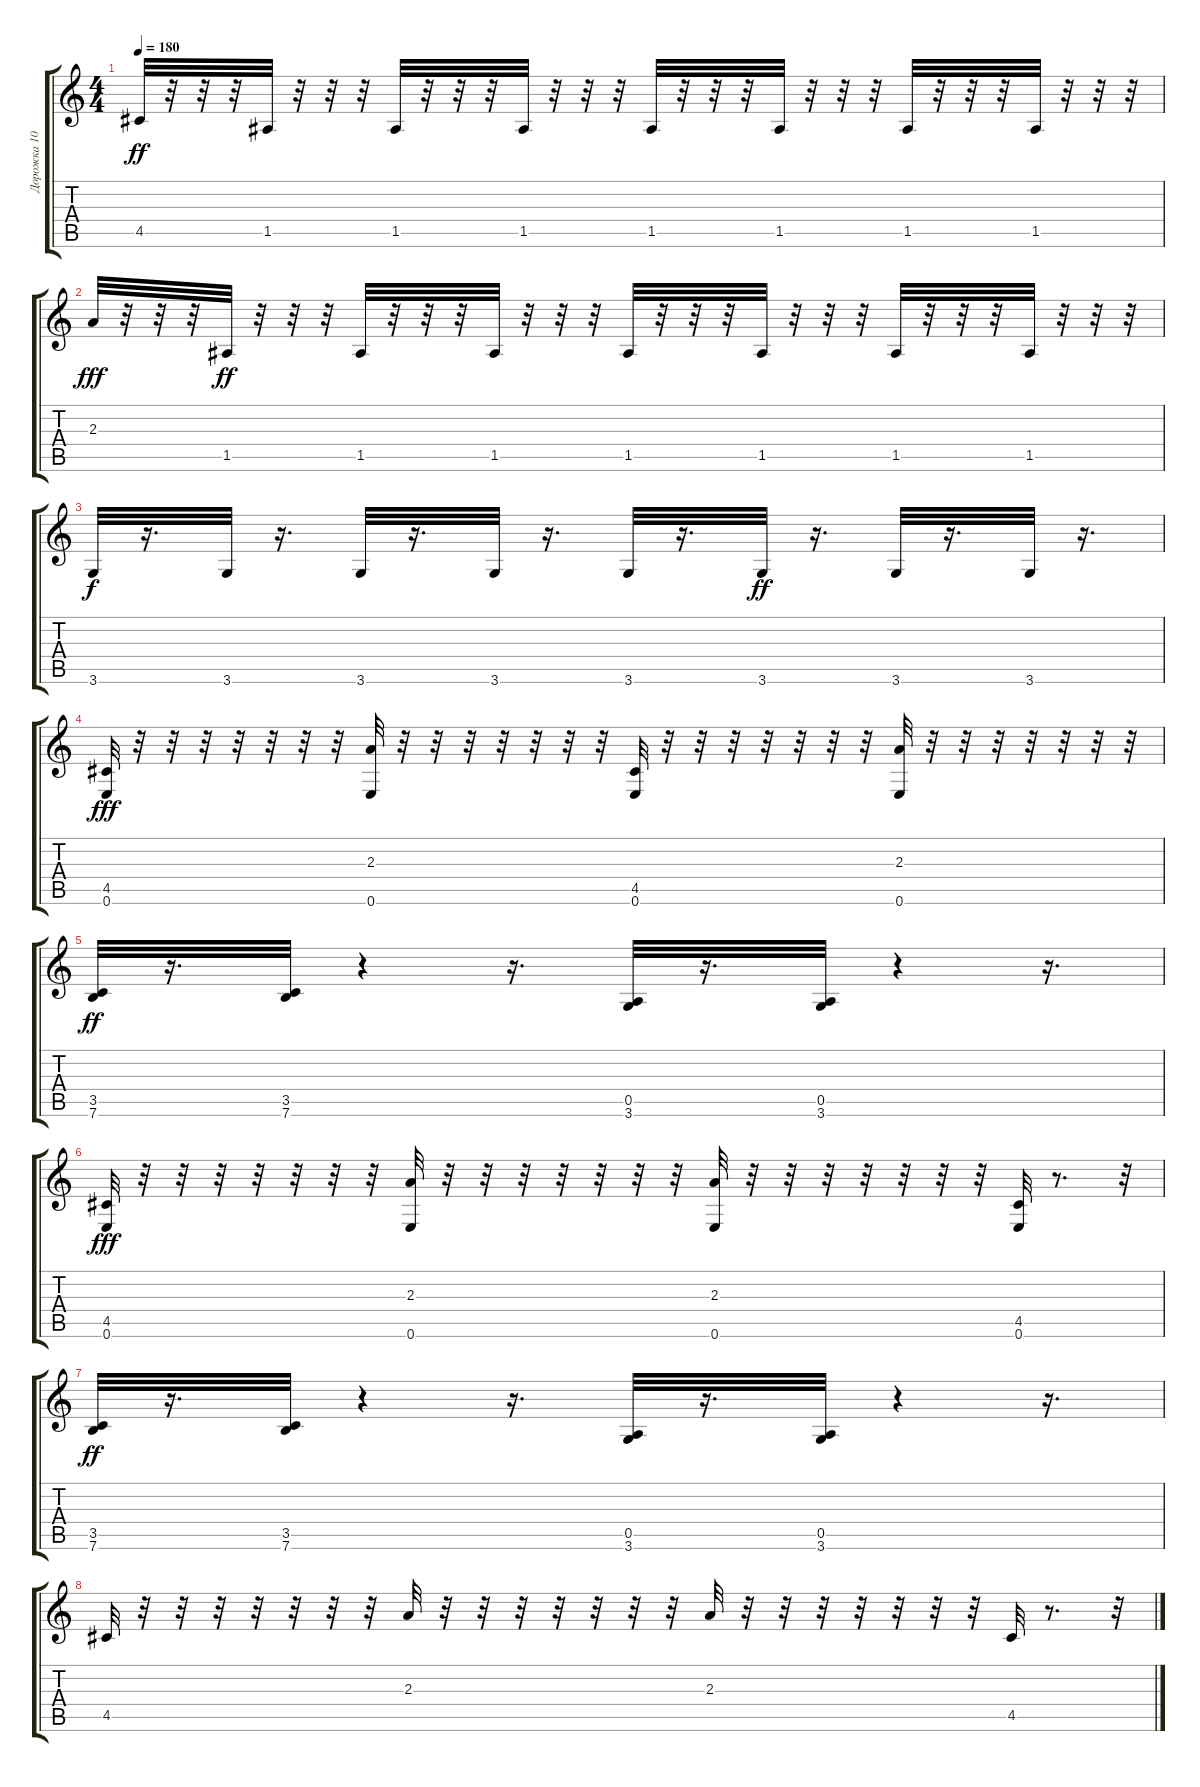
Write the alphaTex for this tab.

\track ("Дорожка 10" "Дорожка 10") {instrument acousticguitarsteel}
\staff {score tabs}
\tuning (E4 B3 G3 D3 A2 E2) {hide}
\ts (4 4)
\tempo 180
\clef g2
\ks c
4.5.32{dy ff} r.32 r.32 r.32 1.5.32 r.32 r.32 r.32 1.5.32 r.32 r.32 r.32 1.5.32 r.32 r.32 r.32 1.5.32 r.32 r.32 r.32 1.5.32 r.32 r.32 r.32 1.5.32 r.32 r.32 r.32 1.5.32 r.32 r.32 r.32 |
2.3.32{dy fff} r.32 r.32 r.32 1.5.32{dy ff} r.32 r.32 r.32 1.5.32 r.32 r.32 r.32 1.5.32 r.32 r.32 r.32 1.5.32 r.32 r.32 r.32 1.5.32 r.32 r.32 r.32 1.5.32 r.32 r.32 r.32 1.5.32 r.32 r.32 r.32 |
3.6.32{dy f} r.16{d} 3.6.32 r.16{d} 3.6.32 r.16{d} 3.6.32 r.16{d} 3.6.32 r.16{d} 3.6.32{dy ff} r.16{d} 3.6.32 r.16{d} 3.6.32 r.16{d} |
(4.5 0.6).32{dy fff} r.32 r.32 r.32 r.32 r.32 r.32 r.32 (2.3 0.6).32 r.32 r.32 r.32 r.32 r.32 r.32 r.32 (4.5 0.6).32 r.32 r.32 r.32 r.32 r.32 r.32 r.32 (2.3 0.6).32 r.32 r.32 r.32 r.32 r.32 r.32 r.32 |
(3.5 7.6).32{dy ff} r.16{d} (3.5 7.6).32 r.4 r.16{d} (0.5 3.6).32 r.16{d} (0.5 3.6).32 r.4 r.16{d} |
(4.5 0.6).32{dy fff} r.32 r.32 r.32 r.32 r.32 r.32 r.32 (2.3 0.6).32 r.32 r.32 r.32 r.32 r.32 r.32 r.32 (2.3 0.6).32 r.32 r.32 r.32 r.32 r.32 r.32 r.32 (4.5 0.6).32 r.8{d} r.32 |
(3.5 7.6).32{dy ff} r.16{d} (3.5 7.6).32 r.4 r.16{d} (0.5 3.6).32 r.16{d} (0.5 3.6).32 r.4 r.16{d} |
4.5.32 r.32 r.32 r.32 r.32 r.32 r.32 r.32 2.3.32 r.32 r.32 r.32 r.32 r.32 r.32 r.32 2.3.32 r.32 r.32 r.32 r.32 r.32 r.32 r.32 4.5.32 r.8{d} r.32
